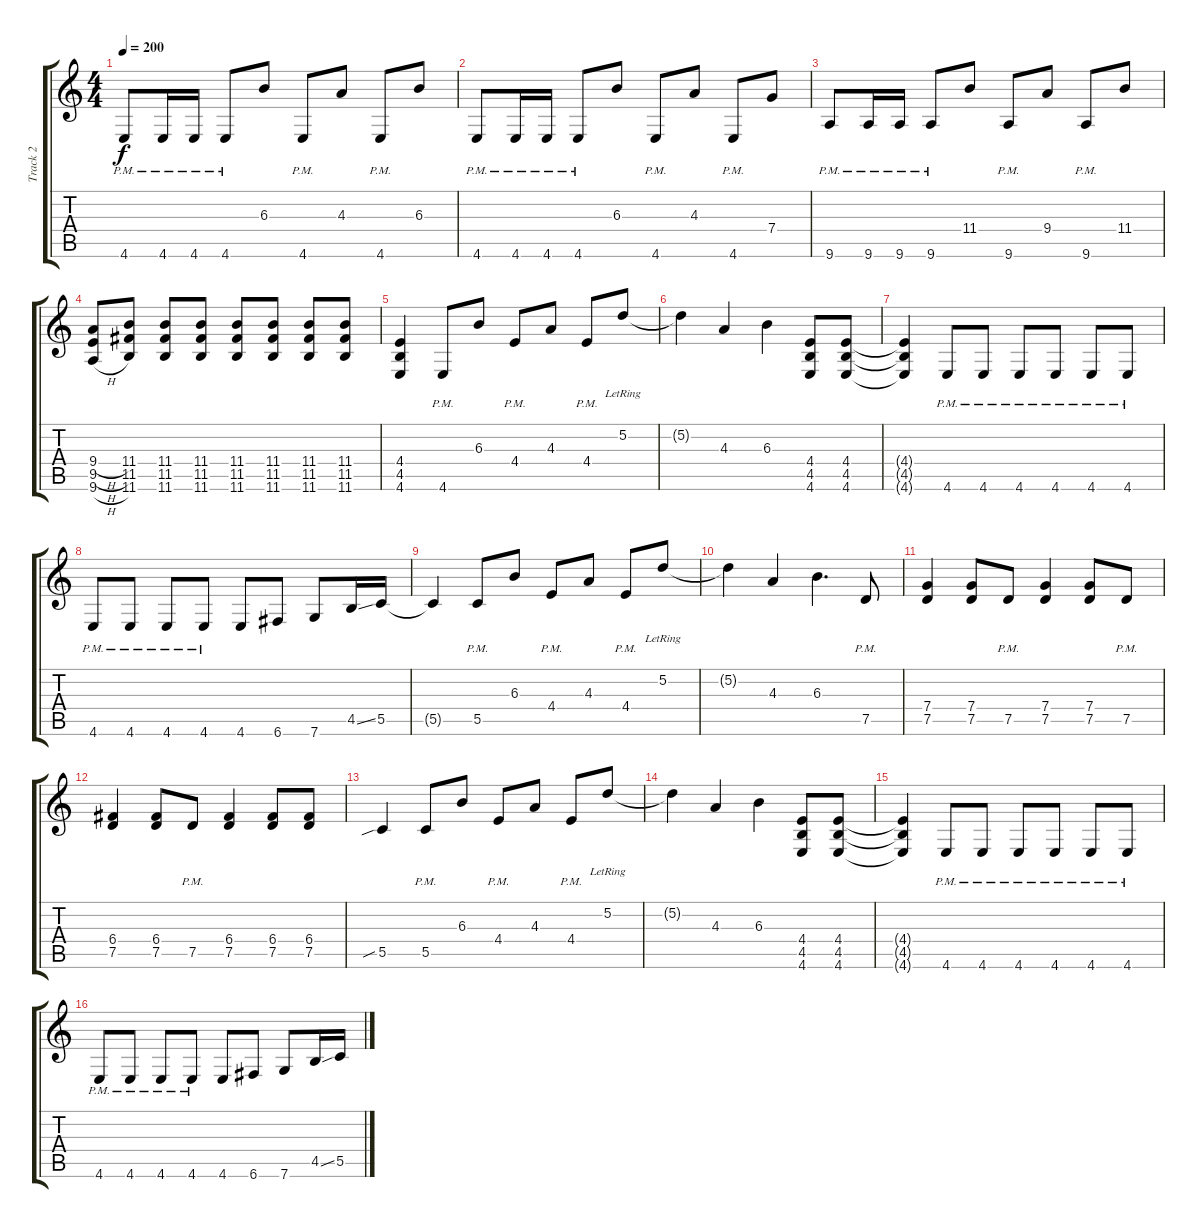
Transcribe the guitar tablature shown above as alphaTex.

\track ("Track 2" "Track 2") {instrument overdrivenguitar}
\staff {score tabs}
\tuning (D4 A3 F3 C3 G2 C2) {hide}
\ts (4 4)
\tempo 200
\clef g2
\ks c
4.6{pm}.8{dy f} 4.6{pm}.16 4.6{pm}.16 4.6{pm}.8 6.3.8 4.6{pm}.8 4.3.8 4.6{pm}.8 6.3.8 |
4.6{pm}.8 4.6{pm}.16 4.6{pm}.16 4.6{pm}.8 6.3.8 4.6{pm}.8 4.3.8 4.6{pm}.8 7.4.8 |
9.6{pm}.8 9.6{pm}.16 9.6{pm}.16 9.6{pm}.8 11.4.8 9.6{pm}.8 9.4.8 9.6{pm}.8 11.4.8 |
(9.4{h} 9.5{h} 9.6{h}).8 (11.4 11.5 11.6).8 (11.4 11.5 11.6).8 (11.4 11.5 11.6).8 (11.4 11.5 11.6).8 (11.4 11.5 11.6).8 (11.4 11.5 11.6).8 (11.4 11.5 11.6).8 |
(4.4 4.5 4.6).4 4.6{pm}.8 6.3.8 4.4{pm}.8 4.3.8 4.4{pm}.8 5.2{lr}.8 |
5.2{t}.4 4.3.4 6.3.4 (4.4 4.5 4.6).8 (4.4 4.5 4.6).8 |
(4.4{t} 4.5{t} 4.6{t}).4 4.6{pm}.8 4.6{pm}.8 4.6{pm}.8 4.6{pm}.8 4.6{pm}.8 4.6{pm}.8 |
4.6{pm}.8 4.6{pm}.8 4.6{pm}.8 4.6{pm}.8 4.6.8 6.6.8 7.6.8 4.5{ss}.16 5.5.16 |
5.5{t}.4 5.5{pm}.8 6.3.8 4.4{pm}.8 4.3.8 4.4{pm}.8 5.2{lr}.8 |
5.2{t}.4 4.3.4 6.3.4{d} 7.5{pm}.8 |
(7.4 7.5).4 (7.4 7.5).8 7.5{pm}.8 (7.4 7.5).4 (7.4 7.5).8 7.5{pm}.8 |
(6.4 7.5).4 (6.4 7.5).8 7.5{pm}.8 (6.4 7.5).4 (6.4 7.5).8 (6.4 7.5).8 |
5.5{sib}.4 5.5{pm}.8 6.3.8 4.4{pm}.8 4.3.8 4.4{pm}.8 5.2{lr}.8 |
5.2{t}.4 4.3.4 6.3.4 (4.4 4.5 4.6).8 (4.4 4.5 4.6).8 |
(4.4{t} 4.5{t} 4.6{t}).4 4.6{pm}.8 4.6{pm}.8 4.6{pm}.8 4.6{pm}.8 4.6{pm}.8 4.6{pm}.8 |
4.6{pm}.8 4.6{pm}.8 4.6{pm}.8 4.6{pm}.8 4.6.8 6.6.8 7.6.8 4.5{ss}.16 5.5.16
